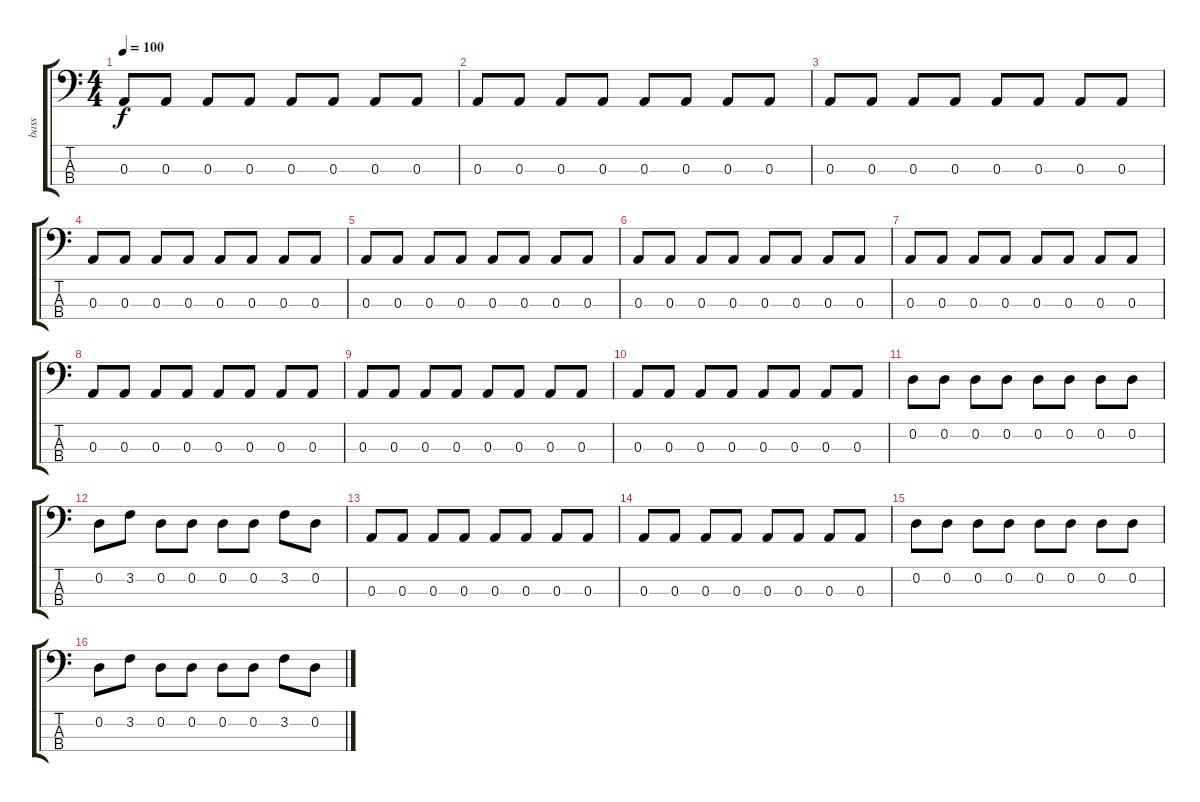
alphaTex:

\track ("bass" "bass") {instrument electricbassfinger}
\staff {score tabs}
\tuning (G2 D2 A1 E1) {hide}
\ts (4 4)
\tempo 100
\clef f4
\ks c
0.3.8{dy f} 0.3.8 0.3.8 0.3.8 0.3.8 0.3.8 0.3.8 0.3.8 |
0.3.8 0.3.8 0.3.8 0.3.8 0.3.8 0.3.8 0.3.8 0.3.8 |
0.3.8 0.3.8 0.3.8 0.3.8 0.3.8 0.3.8 0.3.8 0.3.8 |
0.3.8 0.3.8 0.3.8 0.3.8 0.3.8 0.3.8 0.3.8 0.3.8 |
0.3.8 0.3.8 0.3.8 0.3.8 0.3.8 0.3.8 0.3.8 0.3.8 |
0.3.8 0.3.8 0.3.8 0.3.8 0.3.8 0.3.8 0.3.8 0.3.8 |
0.3.8 0.3.8 0.3.8 0.3.8 0.3.8 0.3.8 0.3.8 0.3.8 |
0.3.8 0.3.8 0.3.8 0.3.8 0.3.8 0.3.8 0.3.8 0.3.8 |
0.3.8 0.3.8 0.3.8 0.3.8 0.3.8 0.3.8 0.3.8 0.3.8 |
0.3.8 0.3.8 0.3.8 0.3.8 0.3.8 0.3.8 0.3.8 0.3.8 |
0.2.8 0.2.8 0.2.8 0.2.8 0.2.8 0.2.8 0.2.8 0.2.8 |
0.2.8 3.2.8 0.2.8 0.2.8 0.2.8 0.2.8 3.2.8 0.2.8 |
0.3.8 0.3.8 0.3.8 0.3.8 0.3.8 0.3.8 0.3.8 0.3.8 |
0.3.8 0.3.8 0.3.8 0.3.8 0.3.8 0.3.8 0.3.8 0.3.8 |
0.2.8 0.2.8 0.2.8 0.2.8 0.2.8 0.2.8 0.2.8 0.2.8 |
0.2.8 3.2.8 0.2.8 0.2.8 0.2.8 0.2.8 3.2.8 0.2.8
